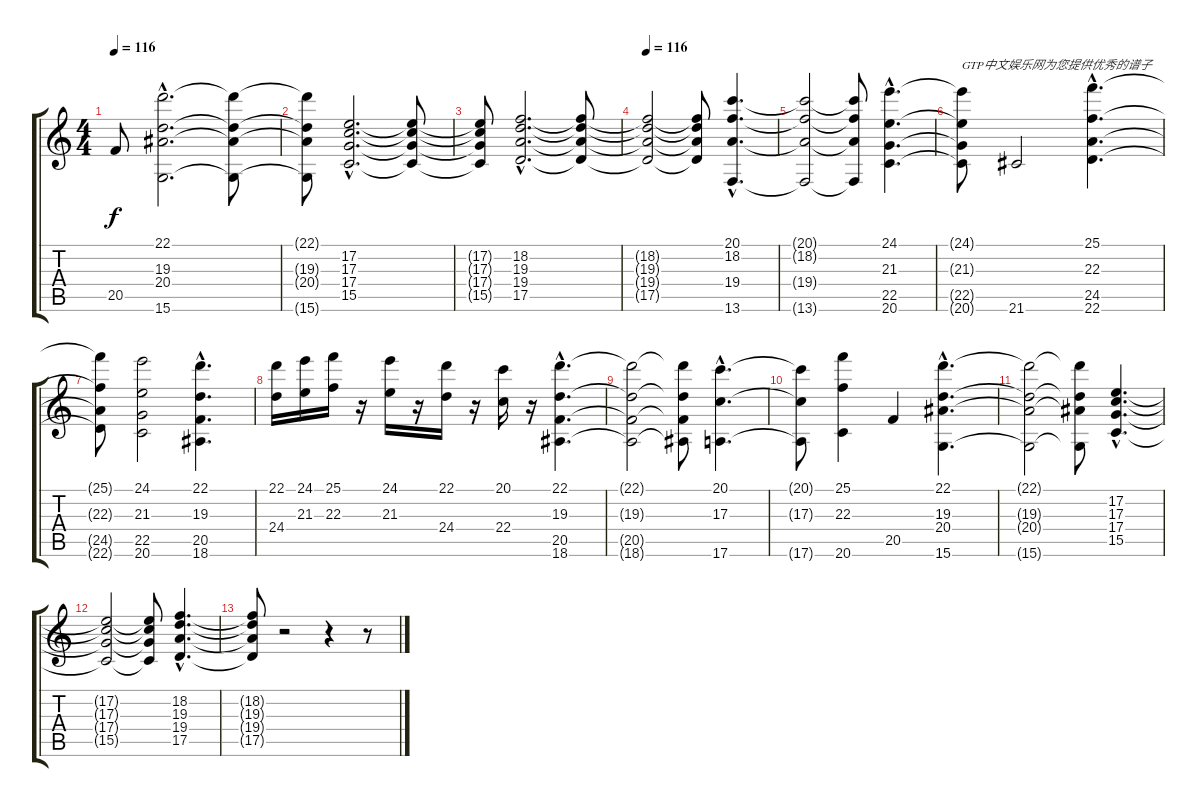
\track "" {instrument stringensemble1}
\staff {score tabs}
\tuning (E4 B3 G3 D3 A2 E2) {hide}
\ts (4 4)
\tempo 116
\clef g2
\ks c
20.5{t}.8{dy f} (22.1{hac} 19.3{hac} 20.4{hac} 15.6{hac}).2{d} (22.1{t} 19.3{t} 20.4{t} 15.6{t}).8 |
(22.1{t} 19.3{t} 20.4{t} 15.6{t}).8 (17.2{hac} 17.3{hac} 17.4{hac} 15.5{hac}).2{d} (17.2{t} 17.3{t} 17.4{t} 15.5{t}).8 |
(17.2{t} 17.3{t} 17.4{t} 15.5{t}).8 (18.2{hac} 19.3{hac} 19.4{hac} 17.5{hac}).2{d} (18.2{t} 19.3{t} 19.4{t} 17.5{t}).8 |
\tempo 116
(18.2{t} 19.3{t} 19.4{t} 17.5{t}).2 (18.2{t} 19.3{t} 19.4{t} 17.5{t}).8 (20.1{hac} 18.2{hac} 19.4{hac} 13.6{hac}).4{d} |
(20.1{t} 18.2{t} 19.4{t} 13.6{t}).2 (20.1{t} 18.2{t} 19.4{t} 13.6{t}).8 (24.1{hac} 21.3{hac} 22.5{hac} 20.6{hac}).4{d} |
(24.1{t} 21.3{t} 22.5{t} 20.6{t}).8{txt "GTP中文娱乐网为您提供优秀的谱子"} 21.6.2 (25.1{hac} 22.3{hac} 24.5{hac} 22.6{hac}).4{d} |
(25.1{t} 22.3{t} 24.5{t} 22.6{t}).8 (24.1 21.3 22.5 20.6).2 (22.1{hac} 19.3{hac} 20.5 18.6).4{d} |
(22.1 24.4).16 (24.1 21.3).16 (25.1 22.3).16 r.16 (24.1 21.3).16 r.16 (22.1 24.4).16 r.16 (20.1 22.4).16 r.16 (22.1{hac} 19.3{hac} 20.5{hac} 18.6{hac}).4{d} |
(22.1{t} 19.3{t} 20.5{t} 18.6{t}).2 (22.1{t} 19.3{t} 20.5{t} 18.6{t}).8 (20.1{hac} 17.3{hac} 17.6{hac}).4{d} |
(20.1{t} 17.3{t} 17.6{t}).8 (25.1 22.3 20.6).4 20.5.4 (22.1{hac} 19.3{hac} 20.4{hac} 15.6{hac}).4{d} |
(22.1{t} 19.3{t} 20.4{t} 15.6{t}).2 (22.1{t} 19.3{t} 20.4{t} 15.6{t}).8 (17.2{hac} 17.3{hac} 17.4{hac} 15.5{hac}).4{d} |
(17.2{t} 17.3{t} 17.4{t} 15.5{t}).2 (17.2{t} 17.3{t} 17.4{t} 15.5{t}).8 (18.2{hac} 19.3{hac} 19.4{hac} 17.5{hac}).4{d} |
(18.2{t} 19.3{t} 19.4{t} 17.5{t}).8 r.2 r.4 r.8
